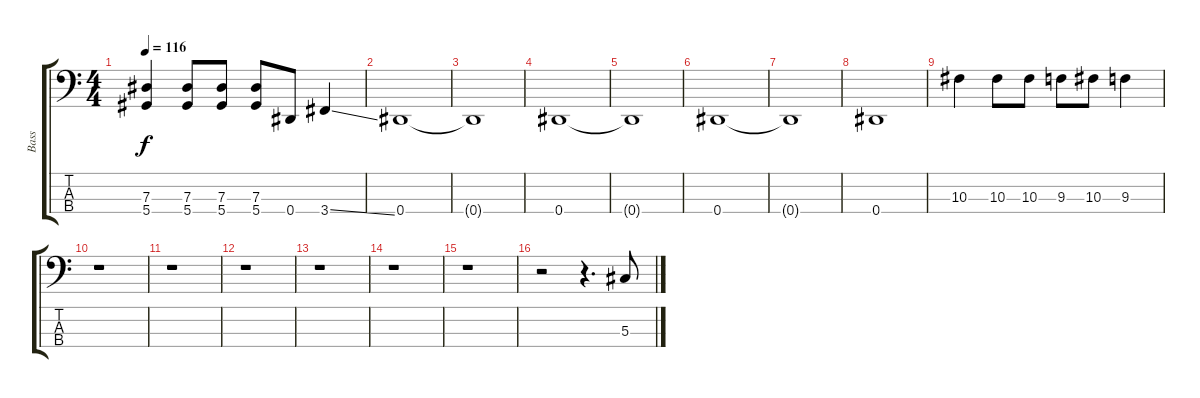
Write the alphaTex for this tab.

\track ("Bass" "Bass") {instrument electricbasspick}
\staff {score tabs}
\tuning (Gb2 Db2 Ab1 Eb1) {hide}
\ts (4 4)
\tempo 116
\clef f4
\ks c
(7.3 5.4).4{dy f} (7.3 5.4).8 (7.3 5.4).8 (7.3 5.4).8 0.4.8 3.4{ss}.4 |
0.4.1 |
0.4{t}.1 |
0.4.1 |
0.4{t}.1 |
0.4.1 |
0.4{t}.1 |
0.4.1 |
10.3.4 10.3.8 10.3.8 9.3.8 10.3.8 9.3.4 |
r.1 |
r.1 |
r.1 |
r.1 |
r.1 |
r.1 |
r.2 r.4{d} 5.3.8
